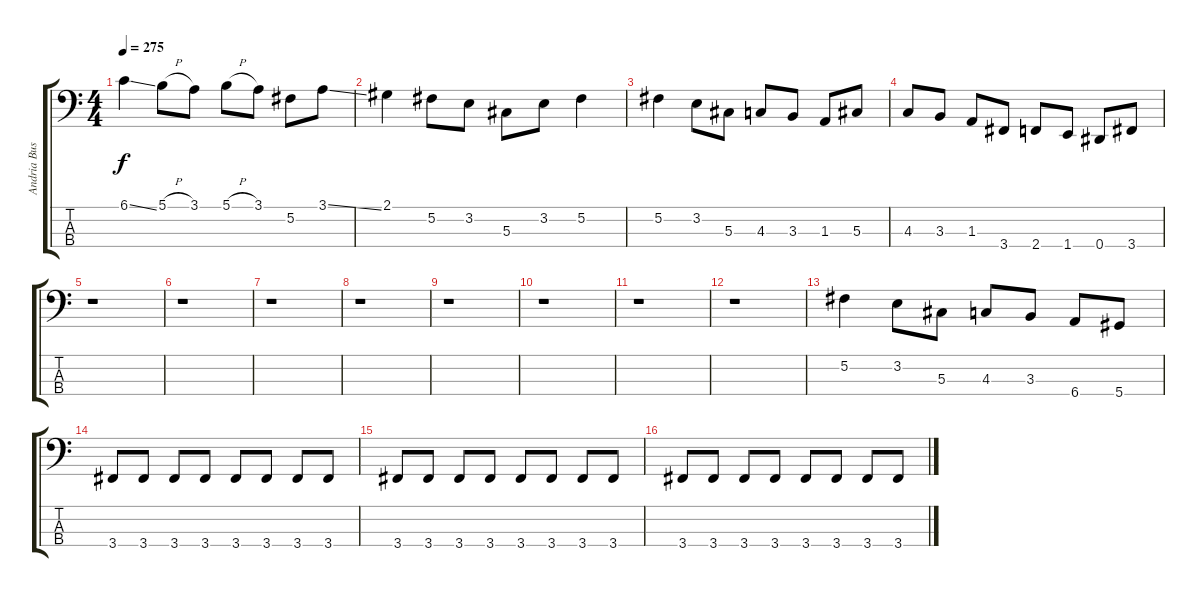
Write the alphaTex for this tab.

\track ("Andria Busic" "Andria Bus") {instrument electricbasspick}
\staff {score tabs}
\tuning (Gb2 Db2 Ab1 Eb1) {hide}
\ts (4 4)
\tempo 275
\clef f4
\ks c
6.1{ss}.4{dy f instrument electricbasspick} 5.1{h}.8 3.1.8 5.1{h}.8 3.1.8 5.2.8 3.1{ss}.8 |
2.1.4 5.2.8 3.2.8 5.3.8 3.2.8 5.2.4 |
5.2.4 3.2.8 5.3.8 4.3.8 3.3.8 1.3.8 5.3.8 |
4.3.8 3.3.8 1.3.8 3.4.8 2.4.8 1.4.8 0.4.8 3.4.8 |
r.1 |
r.1 |
r.1 |
r.1 |
r.1 |
r.1 |
r.1 |
r.1 |
5.2.4 3.2.8 5.3.8 4.3.8 3.3.8 6.4.8 5.4.8 |
3.4.8 3.4.8 3.4.8 3.4.8 3.4.8 3.4.8 3.4.8 3.4.8 |
3.4.8 3.4.8 3.4.8 3.4.8 3.4.8 3.4.8 3.4.8 3.4.8 |
3.4.8 3.4.8 3.4.8 3.4.8 3.4.8 3.4.8 3.4.8 3.4.8
